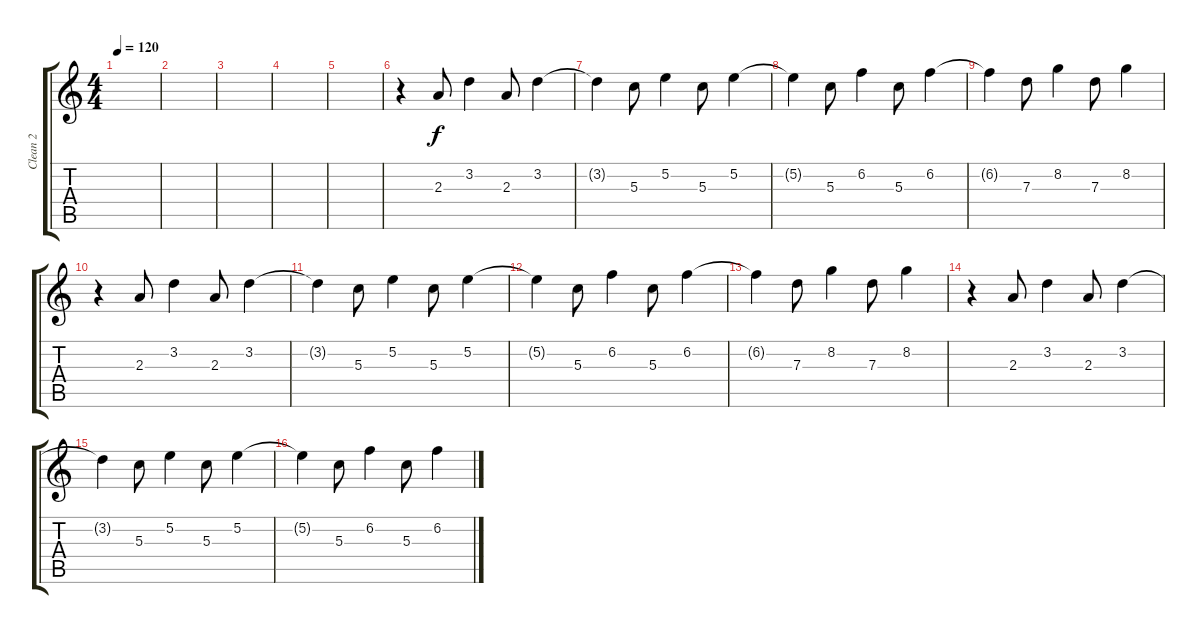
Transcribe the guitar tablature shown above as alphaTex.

\track ("Clean 2" "Clean 2") {instrument electricguitarclean}
\staff {score tabs}
\tuning (E4 B3 G3 D3 A2 D2) {hide}
\ts (4 4)
\tempo 120
\clef g2
\ks c
|
|
|
|
|
r.4 2.3.8 3.2.4 2.3.8 3.2.4 |
3.2{t}.4 5.3.8 5.2.4 5.3.8 5.2.4 |
5.2{t}.4 5.3.8 6.2.4 5.3.8 6.2.4 |
6.2{t}.4 7.3.8 8.2.4 7.3.8 8.2.4 |
r.4 2.3.8 3.2.4 2.3.8 3.2.4 |
3.2{t}.4 5.3.8 5.2.4 5.3.8 5.2.4 |
5.2{t}.4 5.3.8 6.2.4 5.3.8 6.2.4 |
6.2{t}.4 7.3.8 8.2.4 7.3.8 8.2.4 |
r.4 2.3.8 3.2.4 2.3.8 3.2.4 |
3.2{t}.4 5.3.8 5.2.4 5.3.8 5.2.4 |
5.2{t}.4 5.3.8 6.2.4 5.3.8 6.2.4
